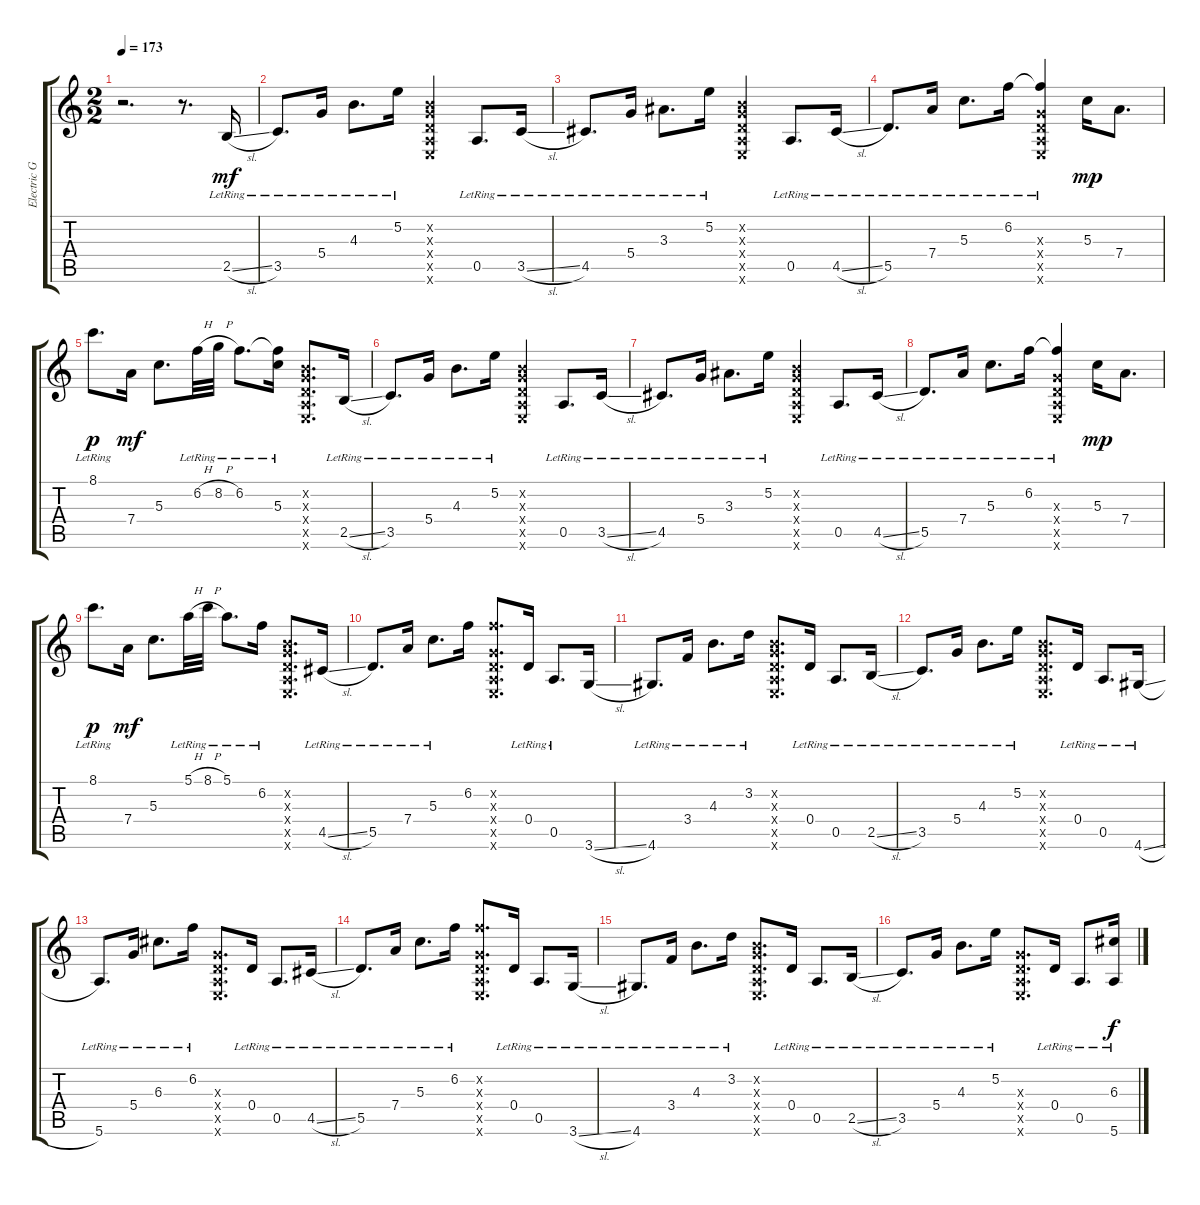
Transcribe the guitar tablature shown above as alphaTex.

\track ("Electric Guitar" "Electric G") {instrument electricguitarclean}
\staff {score tabs}
\tuning (E4 B3 G3 D3 A2 E2) {hide}
\ts (2 2)
\tempo 173
\clef g2
\ks c
r.2{d dy mf instrument electricguitarclean} r.8{d} 2.5{sl lr}.16 |
3.5{lr}.8{d} 5.4{lr}.16 4.3{lr}.8{d} 5.2{lr}.16 (0.2{x} 0.3{x} 0.4{x} 0.5{x} 0.6{x}).4 0.5{lr}.8{d} 3.5{sl lr}.16 |
4.5{lr}.8{d} 5.4{lr}.16 3.3{lr}.8{d} 5.2{lr}.16 (0.2{x} 0.3{x} 0.4{x} 0.5{x} 0.6{x}).4 0.5{lr}.8{d} 4.5{sl lr}.16 |
5.5{lr}.8{d} 7.4{lr}.16 5.3{lr}.8{d} 6.2{lr}.16 (6.2{lr t} 0.3{x} 0.4{x} 0.5{x} 0.6{x}).4 5.3.16{dy mp} 7.4.8{d} |
8.1{lr}.8{d dy p} 7.4.16{dy mf} 5.3.8{d} 6.2{h lr}.32 8.2{h lr}.32 6.2{lr}.8{d} (6.2{lr t} 5.3{lr}).16 (0.2{x} 0.3{x} 0.4{x} 0.5{x} 0.6{x}).8{d} 2.5{sl lr}.16 |
3.5{lr}.8{d} 5.4{lr}.16 4.3{lr}.8{d} 5.2{lr}.16 (0.2{x} 0.3{x} 0.4{x} 0.5{x} 0.6{x}).4 0.5{lr}.8{d} 3.5{sl lr}.16 |
4.5{lr}.8{d} 5.4{lr}.16 3.3{lr}.8{d} 5.2{lr}.16 (0.2{x} 0.3{x} 0.4{x} 0.5{x} 0.6{x}).4 0.5{lr}.8{d} 4.5{sl lr}.16 |
5.5{lr}.8{d} 7.4{lr}.16 5.3{lr}.8{d} 6.2{lr}.16 (6.2{lr t} 0.3{x} 0.4{x} 0.5{x} 0.6{x}).4 5.3.16{dy mp} 7.4.8{d} |
8.1{lr}.8{d dy p} 7.4.16{dy mf} 5.3.8{d} 5.1{h lr}.32 8.1{h lr}.32 5.1{lr}.8{d} 6.2{lr}.16 (0.2{x} 0.3{x} 0.4{x} 0.5{x} 0.6{x}).8{d} 4.5{sl lr}.16 |
5.5{lr}.8{d} 7.4{lr}.16 5.3{lr}.8{d} 6.2.16 (6.2{x} 0.3{x} 0.4{x} 0.5{x} 0.6{x}).8{d} 0.4{lr}.16 0.5{lr}.8{d} 3.6{sl}.16 |
4.6{lr}.8{d} 3.4{lr}.16 4.3{lr}.8{d} 3.2{lr}.16 (0.2{x} 0.3{x} 0.4{x} 0.5{x} 0.6{x}).8{d} 0.4{lr}.16 0.5{lr}.8{d} 2.5{sl lr}.16 |
3.5{lr}.8{d} 5.4{lr}.16 4.3{lr}.8{d} 5.2{lr}.16 (0.2{x} 0.3{x} 0.4{x} 0.5{x} 0.6{x}).8{d} 0.4{lr}.16 0.5{lr}.8{d} 4.6{sl lr}.16 |
5.6{lr}.8{d} 5.4{lr}.16 6.3{lr}.8{d} 6.2{lr}.16 (0.3{x} 0.4{x} 0.5{x} 0.6{x}).8{d} 0.4{lr}.16 0.5{lr}.8{d} 4.5{sl lr}.16 |
5.5{lr}.8{d} 7.4{lr}.16 5.3{lr}.8{d} 6.2{lr}.16 (6.2{x} 0.3{x} 0.4{x} 0.5{x} 0.6{x}).8{d} 0.4{lr}.16 0.5{lr}.8{d} 3.6{sl lr}.16 |
4.6{lr}.8{d} 3.4{lr}.16 4.3{lr}.8{d} 3.2{lr}.16 (0.2{x} 0.3{x} 0.4{x} 0.5{x} 0.6{x}).8{d} 0.4{lr}.16 0.5{lr}.8{d} 2.5{sl lr}.16 |
3.5{lr}.8{d} 5.4{lr}.16 4.3{lr}.8{d} 5.2{lr}.16 (0.3{x} 0.4{x} 0.5{x} 0.6{x}).8{d} 0.4{lr}.16 0.5{lr}.8{d} (6.3{lr} 5.6{lr}).16{dy f}
